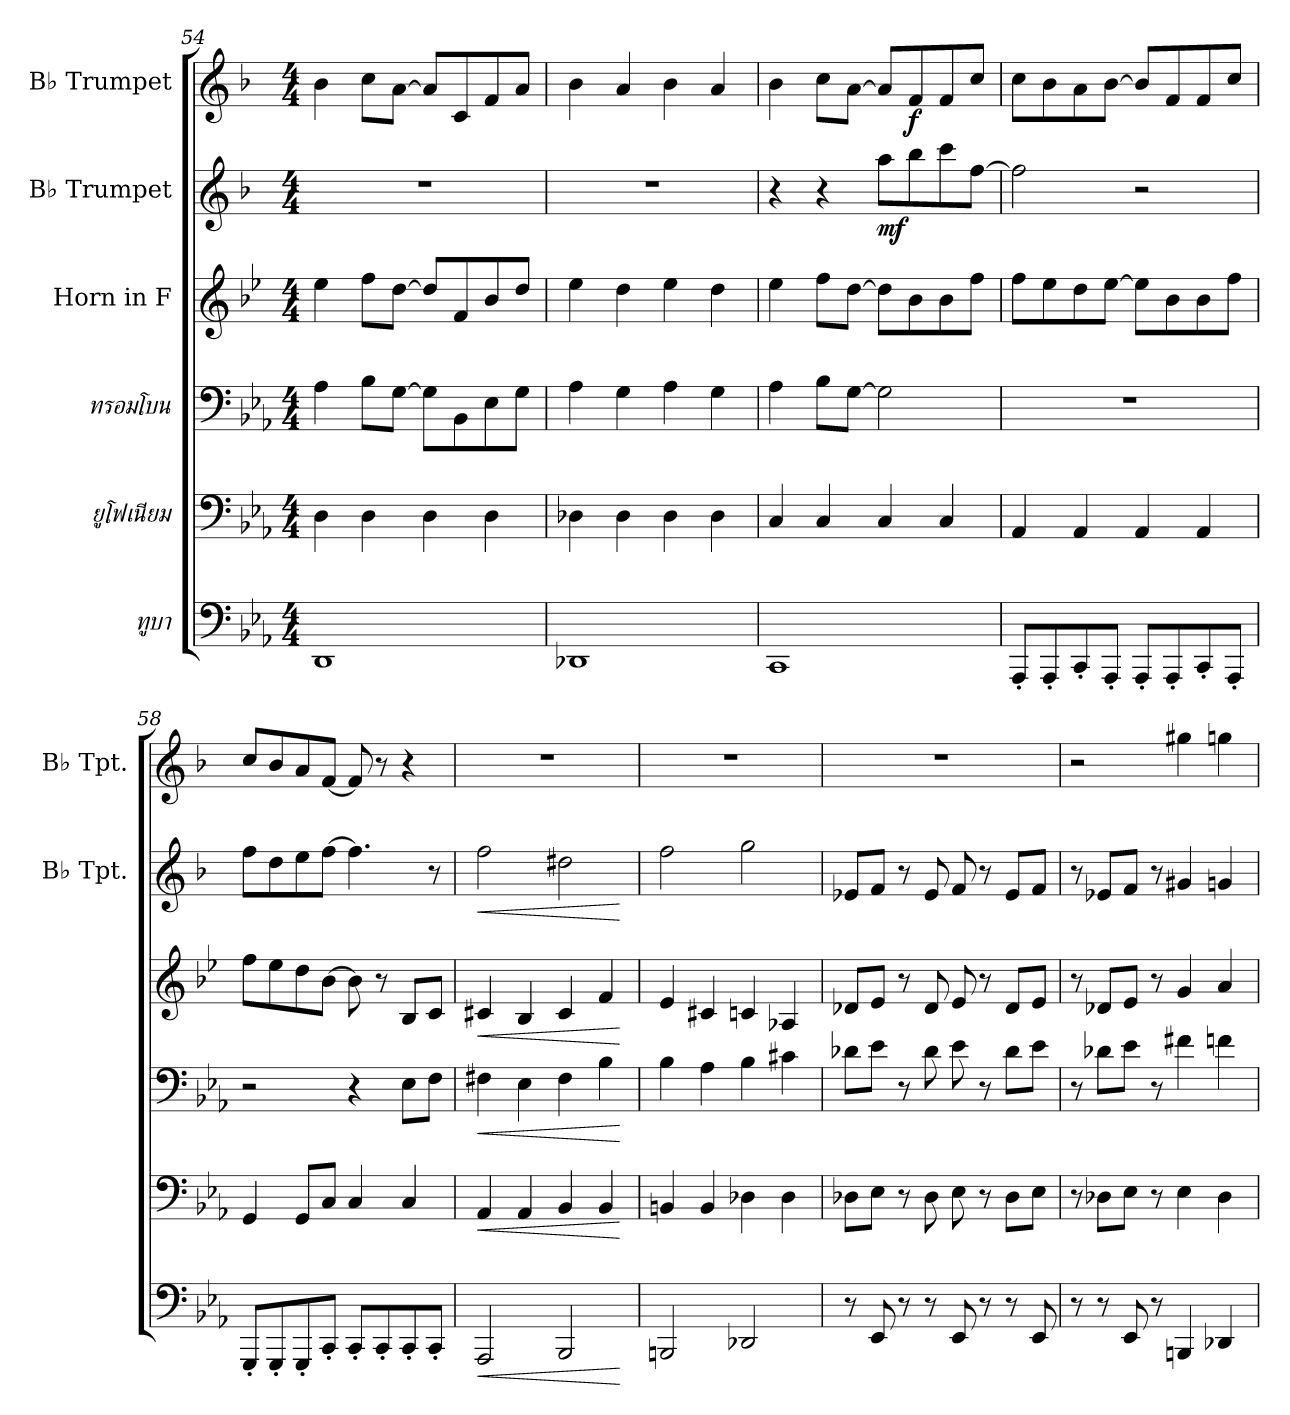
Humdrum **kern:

**kern	**dynam	**kern	**dynam	**kern	**dynam	**kern	**dynam	**kern	**dynam	**kern	**dynam
*part6	*part6	*part5	*part5	*part4	*part4	*part3	*part3	*part2	*part2	*part1	*part1
*staff6	*staff6	*staff5	*staff5	*staff4	*staff4	*staff3	*staff3	*staff2	*staff2	*staff1	*staff1
*I"ทูบา	*	*I"ยูโฟเนียม	*	*I"ทรอมโบน	*	*I"Horn in F	*	*I"B♭ Trumpet	*	*I"B♭ Trumpet	*
*	*	*	*	*	*	*	*	*I'B♭ Tpt.	*	*I'B♭ Tpt.	*
!!LO:LB:g=z
*clefF4	*	*clefF4	*	*clefF4	*	*clefG2	*	*clefG2	*	*clefG2	*
*	*	*	*	*	*	*ITrd4c7	*	*ITrd1c2	*	*ITrd1c2	*
*k[b-e-a-]	*	*k[b-e-a-]	*	*k[b-e-a-]	*	*k[b-e-a-]	*	*k[b-e-a-]	*	*k[b-e-a-]	*
*M4/4	*	*M4/4	*	*M4/4	*	*M4/4	*	*M4/4	*	*M4/4	*
=54	=54	=54	=54	=54	=54	=54	=54	=54	=54	=54	=54
1DD	.	4D\	.	4A-\	.	4a-\	.	1r	.	4a-\	.
.	.	4D\	.	8B-\L	.	8b-\L	.	.	.	8b-\L	.
.	.	.	.	[8G\J	.	[8g\J	.	.	.	[8g\J	.
.	.	4D\	.	8G\L]	.	8g/L]	.	.	.	8g/L]	.
.	.	.	.	8BB-\	.	8B-/	.	.	.	8B-/	.
.	.	4D\	.	8E-\	.	8e-/	.	.	.	8e-/	.
.	.	.	.	8G\J	.	8g/J	.	.	.	8g/J	.
=55	=55	=55	=55	=55	=55	=55	=55	=55	=55	=55	=55
1DD-X	.	4D-X\	.	4A-\	.	4a-\	.	1r	.	4a-\	.
.	.	4D-\	.	4G\	.	4g\	.	.	.	4g/	.
.	.	4D-\	.	4A-\	.	4a-\	.	.	.	4a-\	.
.	.	4D-\	.	4G\	.	4g\	.	.	.	4g/	.
=56	=56	=56	=56	=56	=56	=56	=56	=56	=56	=56	=56
1CC	.	4C/	.	4A-\	.	4a-\	.	4r	.	4a-\	.
.	.	4C/	.	8B-\L	.	8b-\L	.	4r	.	8b-\L	.
.	.	.	.	[8G\J	.	[8g\J	.	.	.	[8g\J	.
!	!	!	!	!	!	!	!	!	!LO:DY:b	!	!
.	.	4C/	.	2G\]	.	8g\L]	.	8gg\L	mf	8g/L]	.
!	!	!	!	!	!	!	!	!	!	!	!LO:DY:b
.	.	.	.	.	.	8e-\	.	8aa-\	.	8e-/	f
.	.	4C/	.	.	.	8e-\	.	8bb-\	.	8e-/	.
.	.	.	.	.	.	8b-\J	.	[8ee-\J	.	8b-/J	.
=57	=57	=57	=57	=57	=57	=57	=57	=57	=57	=57	=57
8AAA-'/L	.	4AA-/	.	1r	.	8b-\L	.	2ee-\]	.	8b-\L	.
8AAA-'/	.	.	.	.	.	8a-\	.	.	.	8a-\	.
8CC'/	.	4AA-/	.	.	.	8g\	.	.	.	8g\	.
8AAA-'/J	.	.	.	.	.	[8a-\J	.	.	.	[8a-\J	.
8AAA-'/L	.	4AA-/	.	.	.	8a-\L]	.	2r	.	8a-/L]	.
8AAA-'/	.	.	.	.	.	8e-\	.	.	.	8e-/	.
8CC'/	.	4AA-/	.	.	.	8e-\	.	.	.	8e-/	.
8AAA-'/J	.	.	.	.	.	8b-\J	.	.	.	8b-/J	.
!!LO:PB:g=z
=58	=58	=58	=58	=58	=58	=58	=58	=58	=58	=58	=58
8GGG'/L	.	4GG/	.	2r	.	8b-\L	.	8ee-\L	.	8b-/L	.
8GGG'/	.	.	.	.	.	8a-\	.	8cc\	.	8a-/	.
8GGG'/	.	8GG/L	.	.	.	8g\	.	8dd\	.	8g/	.
8CC'/J	.	8C/J	.	.	.	[8e-\J	.	[8ee-\J	.	[8e-/J	.
8CC'/L	.	4C/	.	4r	.	8e-\]	.	4.ee-\]	.	8e-/]	.
8CC'/	.	.	.	.	.	8r	.	.	.	8r	.
8CC'/	.	4C/	.	8E-\L	.	8E-/L	.	.	.	4r	.
8CC'/J	.	.	.	8F\J	.	8F/J	.	8r	.	.	.
=59	=59	=59	=59	=59	=59	=59	=59	=59	=59	=59	=59
!	!LO:HP:b	!	!LO:HP:b	!	!LO:HP:b	!	!LO:HP:b	!	!LO:HP:b	!	!
2AAA-/	<	4AA-/	<	4F#X\	<	4F#X/	<	2ee-\	<	1r	.
.	.	4AA-/	.	4E-\	.	4E-/	.	.	.	.	.
2BBB-/	.	4BB-/	.	4F#\	.	4F#/	.	2cc#X\	.	.	.
.	.	4BB-/	.	4B-\	.	4B-/	.	.	.	.	.
.	[	.	[	.	[	.	[	.	[	.	.
=60	=60	=60	=60	=60	=60	=60	=60	=60	=60	=60	=60
2BBBn/	.	4BBn/	.	4B-\	.	4A-/	.	2ee-\	.	1r	.
.	.	4BB/	.	4A-\	.	4F#X/	.	.	.	.	.
2DD-X/	.	4D-X\	.	4B-\	.	4Fn/	.	2ff\	.	.	.
.	.	4D-\	.	4c#X\	.	4D-X/	.	.	.	.	.
=61	=61	=61	=61	=61	=61	=61	=61	=61	=61	=61	=61
8r	.	8D-X\L	.	8d-X\L	.	8G-X/L	.	8d-X/L	.	1r	.
8EE-/	.	8E-\J	.	8e-\J	.	8A-/J	.	8e-/J	.	.	.
8r	.	8r	.	8r	.	8r	.	8r	.	.	.
8r	.	8D-\	.	8d-\	.	8G-/	.	8d-/	.	.	.
8EE-/	.	8E-\	.	8e-\	.	8A-/	.	8e-/	.	.	.
8r	.	8r	.	8r	.	8r	.	8r	.	.	.
8r	.	8D-\L	.	8d-\L	.	8G-/L	.	8d-/L	.	.	.
8EE-/	.	8E-\J	.	8e-\J	.	8A-/J	.	8e-/J	.	.	.
!!LO:LB:g=z
=62	=62	=62	=62	=62	=62	=62	=62	=62	=62	=62	=62
8r	.	8r	.	8r	.	8r	.	8r	.	2r	.
8r	.	8D-X\L	.	8d-X\L	.	8G-X/L	.	8d-X/L	.	.	.
8EE-/	.	8E-\J	.	8e-\J	.	8A-/J	.	8e-/J	.	.	.
8r	.	8r	.	8r	.	8r	.	8r	.	.	.
4BBBn/	.	4E-\	.	4f#X\	.	4c/	.	4f#X/	.	4ff#X\	.
4DD-X/	.	4D-\	.	4fn\	.	4d/	.	4fn/	.	4ffn\	.
=	=	=	=	=	=	=	=	=	=	=	=
*-	*-	*-	*-	*-	*-	*-	*-	*-	*-	*-	*-
